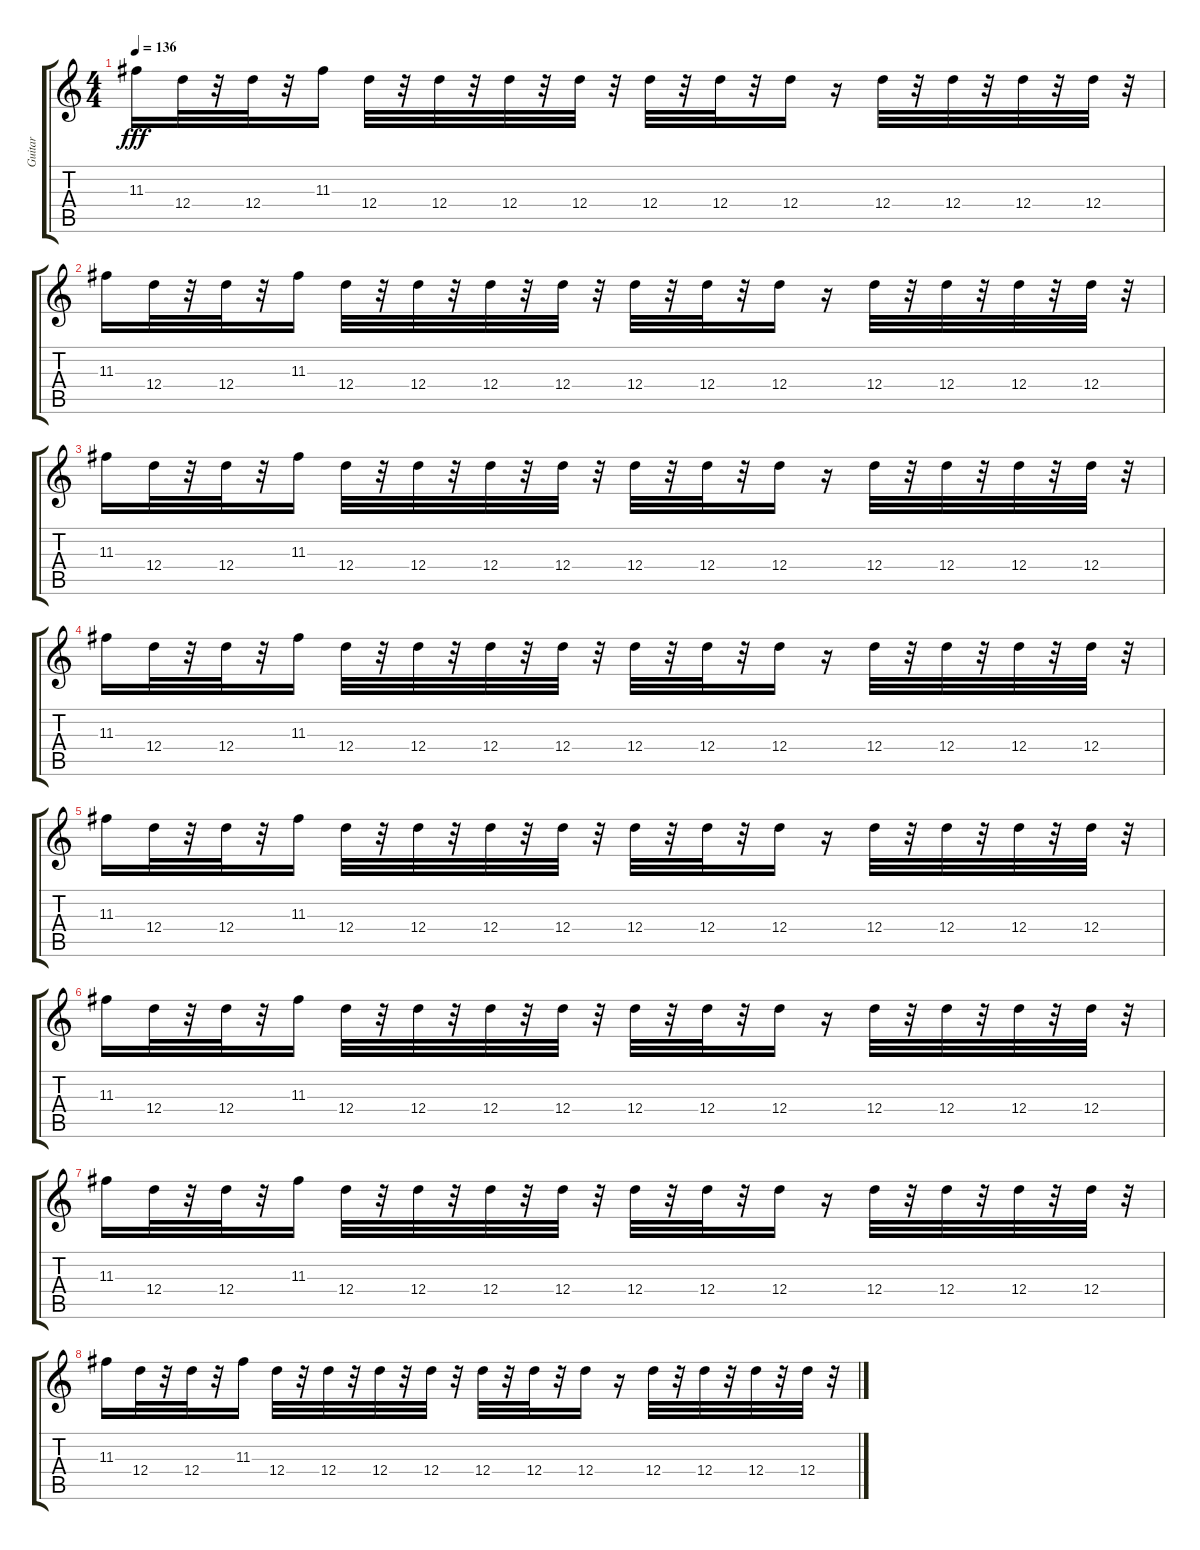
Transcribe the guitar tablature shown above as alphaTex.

\track ("Guitar" "Guitar") {instrument overdrivenguitar}
\staff {score tabs}
\tuning (E4 B3 G3 D3 A2 E2) {hide}
\ts (4 4)
\tempo 136
\clef g2
\ks c
11.3.16{dy fff} 12.4.32 r.32 12.4.32 r.32 11.3.16 12.4.32 r.32 12.4.32 r.32 12.4.32 r.32 12.4.32 r.32 12.4.32 r.32 12.4.32 r.32 12.4.16 r.16 12.4.32 r.32 12.4.32 r.32 12.4.32 r.32 12.4.32 r.32 |
11.3.16 12.4.32 r.32 12.4.32 r.32 11.3.16 12.4.32 r.32 12.4.32 r.32 12.4.32 r.32 12.4.32 r.32 12.4.32 r.32 12.4.32 r.32 12.4.16 r.16 12.4.32 r.32 12.4.32 r.32 12.4.32 r.32 12.4.32 r.32 |
11.3.16 12.4.32 r.32 12.4.32 r.32 11.3.16 12.4.32 r.32 12.4.32 r.32 12.4.32 r.32 12.4.32 r.32 12.4.32 r.32 12.4.32 r.32 12.4.16 r.16 12.4.32 r.32 12.4.32 r.32 12.4.32 r.32 12.4.32 r.32 |
11.3.16 12.4.32 r.32 12.4.32 r.32 11.3.16 12.4.32 r.32 12.4.32 r.32 12.4.32 r.32 12.4.32 r.32 12.4.32 r.32 12.4.32 r.32 12.4.16 r.16 12.4.32 r.32 12.4.32 r.32 12.4.32 r.32 12.4.32 r.32 |
11.3.16 12.4.32 r.32 12.4.32 r.32 11.3.16 12.4.32 r.32 12.4.32 r.32 12.4.32 r.32 12.4.32 r.32 12.4.32 r.32 12.4.32 r.32 12.4.16 r.16 12.4.32 r.32 12.4.32 r.32 12.4.32 r.32 12.4.32 r.32 |
11.3.16 12.4.32 r.32 12.4.32 r.32 11.3.16 12.4.32 r.32 12.4.32 r.32 12.4.32 r.32 12.4.32 r.32 12.4.32 r.32 12.4.32 r.32 12.4.16 r.16 12.4.32 r.32 12.4.32 r.32 12.4.32 r.32 12.4.32 r.32 |
11.3.16 12.4.32 r.32 12.4.32 r.32 11.3.16 12.4.32 r.32 12.4.32 r.32 12.4.32 r.32 12.4.32 r.32 12.4.32 r.32 12.4.32 r.32 12.4.16 r.16 12.4.32 r.32 12.4.32 r.32 12.4.32 r.32 12.4.32 r.32 |
11.3.16 12.4.32 r.32 12.4.32 r.32 11.3.16 12.4.32 r.32 12.4.32 r.32 12.4.32 r.32 12.4.32 r.32 12.4.32 r.32 12.4.32 r.32 12.4.16 r.16 12.4.32 r.32 12.4.32 r.32 12.4.32 r.32 12.4.32 r.32
